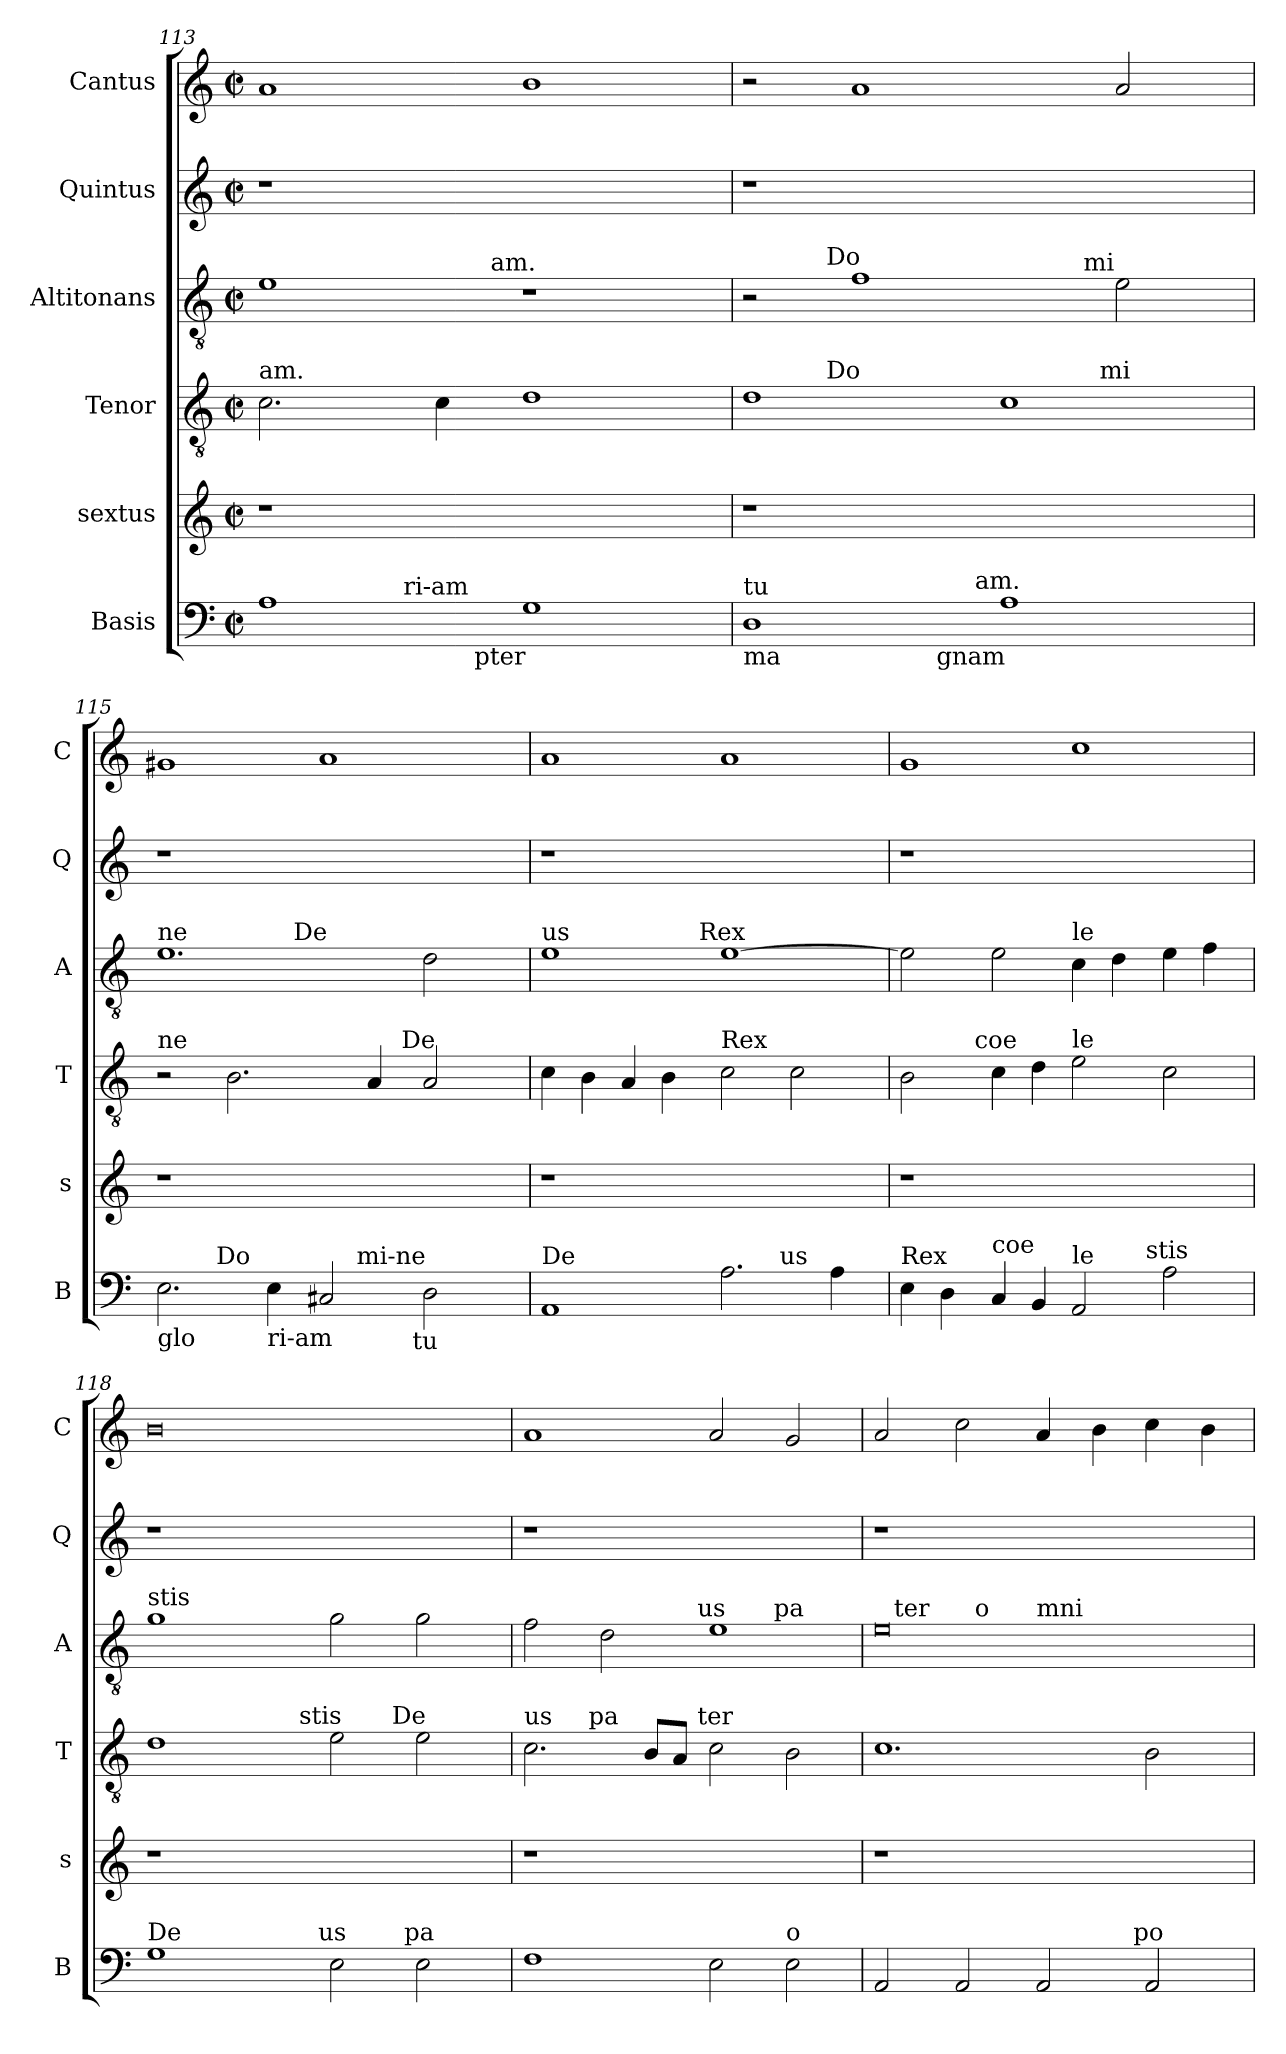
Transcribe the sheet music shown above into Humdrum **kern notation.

**kern	**kern	**kern	**kern	**kern	**kern
*part6	*part5	*part4	*part3	*part2	*part1
*staff6	*staff5	*staff4	*staff3	*staff2	*staff1
*I"Basis	*I"sextus	*I"Tenor	*I"Altitonans	*I"Quintus	*I"Cantus
*I'B	*I's	*I'T	*I'A	*I'Q	*I'C
*clefF4	*clefG2	*clefGv2	*clefGv2	*clefG2	*clefG2
*k[]	*k[]	*k[]	*k[]	*k[]	*k[]
*C:	*C:	*C:	*C:	*C:	*C:
*M2/2	*M2/2	*M2/2	*M2/2	*M2/2	*M2/2
*met(c|)	*met(c|)	*met(c|)	*met(c|)	*met(c|)	*met(c|)
=113	=113	=113	=113	=113	=113
!	!	!	!LO:TX:a:t=tu	!	!
!	!	!LO:TX:a:t=am.	!	!	!
!LO:TX:b:t=pro	!	!	!	!	!
!LO:TX:a:t=glo	!	!	!	!	!
*^	*	*	*^	*	*
*	*^	*	*	*	*	*	*
1A	2ryy	2..ryy	1r	2.c\	1e	2ryy	1r	1a
.	8ryy	.	.	.	.	4ryy	.	.
.	32ryy	.	.	.	.	.	.	.
!	!LO:TX:a:t=ri-am	!	!	!	!	!	!	!
.	1ryy	.	.	.	.	.	.	.
.	.	.	.	4c\	.	8ryy	.	.
!	!	!LO:TX:b:t=pter	!	!	!	!	!	!
.	.	1ryy	.	.	.	32ryy	.	.
!	!	!	!	!	!	!LO:TX:a:t=am.	!	!
.	.	.	.	.	.	1ryy	.	.
1G	.	.	1ryy	1d	1r	.	1ryy	1b
.	4ryy	.	.	.	.	.	.	.
.	.	8ryy	.	.	.	.	.	.
.	16.ryy	.	.	.	.	16.ryy	.	.
=114	=114	=114	=114	=114	=114	=114	=114	=114
!LO:TX:b:t=ma	!	!	!	!	!	!	!	!
!LO:TX:a:t=tu	!	!	!	!	!	!	!	!
*	*	*	*	*^	*	*	*	*
*	*	*	*	*	*^	*	*	*	*
1D	2ryy	2...ryy	1r	1d	4..ryy	1ryy	2r	4..ryy	1r	2r
!	!	!	!	!	!	!	!	!LO:TX:a:t=Do	!	!
!	!	!	!	!	!LO:TX:a:t=Do	!	!	!	!	!
.	.	.	.	.	1ryy	.	.	1ryy	.	.
.	4ryy	.	.	.	.	.	1f	.	.	1a
.	16ryy	.	.	.	.	.	.	.	.	.
!	!LO:TX:b:t=gnam	!	!	!	!	!	!	!	!	!
.	1ryy	.	.	.	.	.	.	.	.	.
!	!	!LO:TX:a:t=am.	!	!	!	!	!	!	!	!
.	.	1ryy	.	.	.	.	.	.	.	.
1A	.	.	1ryy	1c	.	4...ryy	.	.	1ryy	.
!	!	!	!	!	!	!	!	!LO:TX:a:t=mi	!	!
.	.	.	.	.	2ryy	.	.	2ryy	.	.
!	!	!	!	!	!	!LO:TX:a:t=mi	!	!	!	!
.	.	.	.	.	.	2ryy	.	.	.	.
.	.	.	.	.	.	.	2e\	.	.	2a/
.	8.ryy	.	.	.	.	.	.	.	.	.
.	.	16ryy	.	.	16ryy	.	.	16ryy	.	.
.	.	.	.	.	.	32ryy	.	.	.	.
=115	=115	=115	=115	=115	=115	=115	=115	=115	=115	=115
!	!	!	!	!	!	!	!LO:TX:a:t=ne	!	!	!
!	!	!	!	!LO:TX:a:t=ne	!	!	!	!	!	!
!LO:TX:b:t=glo	!	!	!	!	!	!	!	!	!	!
*	*	*	*	*	*v	*v	*	*	*	*
2.E\	4...ryy	1ryy	1r	2r	1ryy	1.e	2..ryy	1r	1g#X
!	!LO:TX:a:t=Do	!	!	!	!	!	!	!	!
.	1ryy	.	.	.	.	.	.	.	.
.	.	.	.	2.B\	.	.	.	.	.
!LO:TX:b:t=ri-am	!	!	!	!	!	!	!	!	!
4E\	.	.	.	.	.	.	.	.	.
!	!	!	!	!	!	!	!LO:TX:a:t=De	!	!
.	.	.	.	.	.	.	1ryy	.	.
2C#X/	.	8..ryy	1ryy	.	4..ryy	.	.	1ryy	1a
!	!	!LO:TX:a:t=mi-ne	!	!	!	!	!	!	!
.	.	2ryy	.	.	.	.	.	.	.
.	.	.	.	4A/	.	.	.	.	.
!	!	!	!	!	!LO:TX:a:t=De	!	!	!	!
.	.	.	.	.	2ryy	.	.	.	.
!	!LO:TX:b:t=tu	!	!	!	!	!	!	!	!
.	2ryy	.	.	.	.	.	.	.	.
2D\	.	.	.	2A/	.	2d\	.	.	.
.	.	4ryy	.	.	.	.	.	.	.
.	.	.	.	.	.	.	8ryy	.	.
.	.	.	.	.	16ryy	.	.	.	.
.	32ryy	32ryy	.	.	.	.	.	.	.
!!LO:LB:g=z
=116	=116	=116	=116	=116	=116	=116	=116	=116	=116
!	!	!	!	!	!	!LO:TX:a:t=us	!	!	!
!	!	!	!	!LO:TX:a:t=us	!	!	!	!	!
!LO:TX:a:t=De	!	!	!	!	!	!	!	!	!
*	*v	*v	*	*v	*v	*	*	*	*
1AA	1ryy	1r	4c\	1e	2ryy	1r	1a
.	.	.	4B\	.	.	.	.
.	.	.	4A/	.	4ryy	.	.
.	.	.	4B\	.	8ryy	.	.
.	.	.	.	.	32ryy	.	.
!	!	!	!	!	!LO:TX:a:t=Rex	!	!
.	.	.	.	.	1ryy	.	.
!	!	!	!LO:TX:a:t=Rex	!	!	!	!
2.A\	4...ryy	1ryy	2c\	[>1e	.	1ryy	1a
!	!LO:TX:a:t=us	!	!	!	!	!	!
.	2ryy	.	.	.	.	.	.
.	.	.	2c\	.	.	.	.
4A\	.	.	.	.	.	.	.
.	.	.	.	.	16.ryy	.	.
.	32ryy	.	.	.	.	.	.
=117	=117	=117	=117	=117	=117	=117	=117
!	!	!	!	!LO:TX:a:t=coe	!	!	!
!LO:TX:a:t=Rex	!	!	!	!	!	!	!
*	*	*	*^	*v	*v	*	*
4E\	1ryy	1r	2B\	4..ryy	2e\]	1r	1g
4D\	.	.	.	.	.	.	.
!	!	!	!	!LO:TX:a:t=coe	!	!	!
.	.	.	.	1ryy	.	.	.
!LO:TX:a:t=coe	!	!	!	!	!	!	!
4C/	.	.	4c\	.	2e\	.	.
4BB/	.	.	4d\	.	.	.	.
!	!	!	!	!	!LO:TX:a:t=le	!	!
!	!	!	!LO:TX:a:t=le	!	!	!	!
!LO:TX:a:t=le	!	!	!	!	!	!	!
2AA/	4..ryy	1ryy	2e\	.	4c\	1ryy	1cc
.	.	.	.	.	4d\	.	.
!	!LO:TX:a:t=stis	!	!	!	!	!	!
.	2ryy	.	.	2ryy	.	.	.
2A\	.	.	2c\	.	4e\	.	.
.	.	.	.	.	4f\	.	.
.	16ryy	.	.	16ryy	.	.	.
=118	=118	=118	=118	=118	=118	=118	=118
!	!	!	!	!	!LO:TX:a:t=stis	!	!
!LO:TX:a:t=De	!	!	!	!	!	!	!
*	*^	*	*	*^	*	*	*
1G	2ryy	1ryy	1r	1d	2ryy	1ryy	1g	1r	0b
.	4...ryy	.	.	.	4ryy	.	.	.	.
.	.	.	.	.	8ryy	.	.	.	.
.	.	.	.	.	32ryy	.	.	.	.
!	!	!	!	!	!LO:TX:a:t=stis	!	!	!	!
.	.	.	.	.	1ryy	.	.	.	.
!	!LO:TX:a:t=us	!	!	!	!	!	!	!	!
.	1ryy	.	.	.	.	.	.	.	.
2E\	.	4...ryy	1ryy	2e\	.	4..ryy	2g\	1ryy	.
!	!	!	!	!	!	!LO:TX:a:t=De	!	!	!
.	.	.	.	.	.	2ryy	.	.	.
!	!	!LO:TX:a:t=pa	!	!	!	!	!	!	!
.	.	2ryy	.	.	.	.	.	.	.
2E\	.	.	.	2e\	.	.	2g\	.	.
.	.	.	.	.	16.ryy	.	.	.	.
.	.	.	.	.	.	16ryy	.	.	.
.	32ryy	32ryy	.	.	.	.	.	.	.
=119	=119	=119	=119	=119	=119	=119	=119	=119	=119
!	!	!	!	!	!	!	!LO:TX:a:t=De	!	!
!	!	!	!	!LO:TX:a:t=us	!	!	!	!	!
!LO:TX:a:t=ter	!	!	!	!	!	!	!	!	!
*	*	*	*	*	*	*	*^	*	*
*v	*v	*v	*	*	*	*	*	*^	*	*
1F	1r	2.c\	4...ryy	2ryy	2f\	2ryy	1ryy	1r	1a
!	!	!	!LO:TX:a:t=pa	!	!	!	!	!	!
.	.	.	1ryy	.	.	.	.	.	.
.	.	.	.	4...ryy	2d\	4...ryy	.	.	.
.	.	8B/L	.	.	.	.	.	.	.
.	.	8A/J	.	.	.	.	.	.	.
!	!	!	!	!	!	!LO:TX:a:t=us	!	!	!
!	!	!	!	!LO:TX:a:t=ter	!	!	!	!	!
.	.	.	.	1ryy	.	1ryy	.	.	.
2E\	1ryy	2c\	.	.	1e	.	4...ryy	1ryy	2a/
!	!	!	!	!	!	!	!LO:TX:a:t=pa	!	!
.	.	.	2ryy	.	.	.	2ryy	.	.
!LO:TX:a:t=o	!	!	!	!	!	!	!	!	!
2E\	.	2B\	.	.	.	.	.	.	2g/
.	.	.	32ryy	32ryy	.	32ryy	32ryy	.	.
=120	=120	=120	=120	=120	=120	=120	=120	=120	=120
!	!	!LO:TX:a:t=o	!	!	!	!	!	!	!
!LO:TX:a:t=mni	!	!	!	!	!	!	!	!	!
*^	*	*v	*v	*v	*	*	*^	*	*
2AA/	1ryy	1r	1.c	0e	16ryy	2ryy	1ryy	1r	2a/
!	!	!	!	!	!LO:TX:a:t=ter	!	!	!	!
.	.	.	.	.	1ryy	.	.	.	.
2AA/	.	.	.	.	.	16ryy	.	.	2cc\
!	!	!	!	!	!	!LO:TX:a:t=o	!	!	!
.	.	.	.	.	.	1ryy	.	.	.
!	!	!	!	!	!	!	!LO:TX:a:t=mni	!	!
2AA/	4...ryy	1ryy	.	.	.	.	1ryy	1ryy	4a/
.	.	.	.	.	2...ryy	.	.	.	.
.	.	.	.	.	.	.	.	.	4b\
!	!LO:TX:a:t=po	!	!	!	!	!	!	!	!
.	2ryy	.	.	.	.	.	.	.	.
2AA/	.	.	2B\	.	.	.	.	.	4cc\
.	.	.	.	.	.	4..ryy	.	.	.
.	.	.	.	.	.	.	.	.	4b\
.	32ryy	.	.	.	.	.	.	.	.
*v	*v	*	*	*v	*v	*v	*v	*	*
=	=	=	=	=	=
*-	*-	*-	*-	*-	*-
